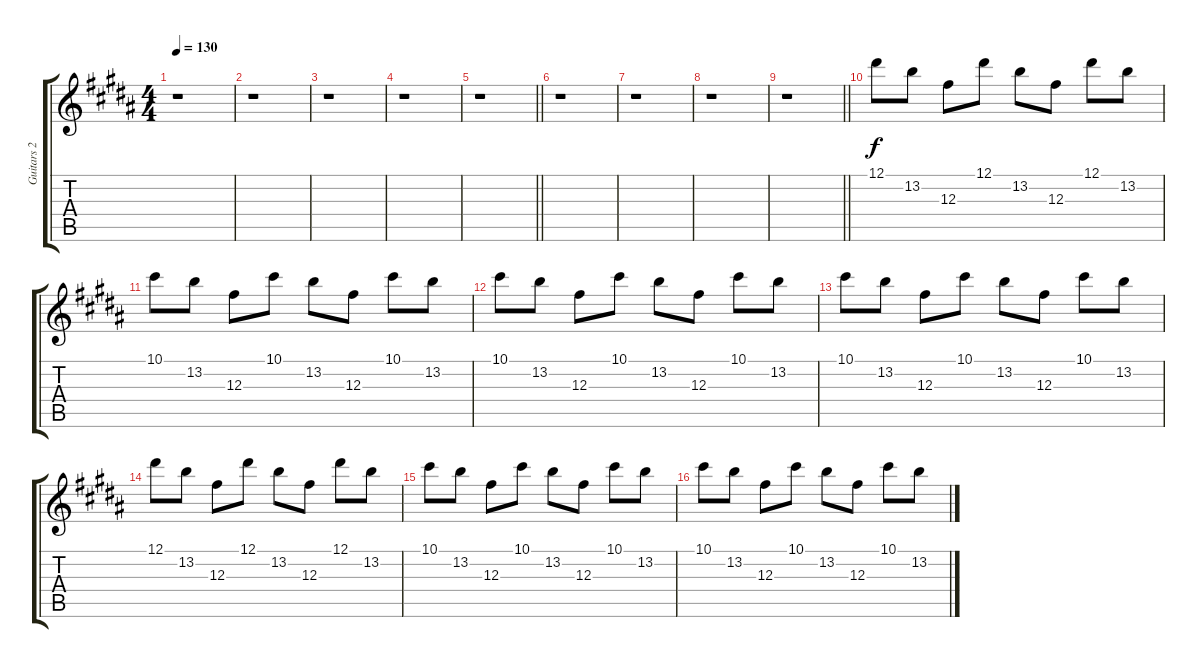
\track ("Guitars 2" "Guitars 2") {instrument electricguitarclean}
\staff {score tabs}
\tuning (Eb4 Bb3 Gb3 Db3 Ab2 Eb2) {hide}
\ts (4 4)
\tempo 130
\clef g2
\ks b
r.1{dy f} |
r.1 |
r.1 |
r.1 |
\barLineRight lightlight
r.1 |
r.1 |
r.1 |
r.1 |
\barLineRight lightlight
r.1 |
12.1.8 13.2.8 12.3.8 12.1.8 13.2.8 12.3.8 12.1.8 13.2.8 |
10.1.8 13.2.8 12.3.8 10.1.8 13.2.8 12.3.8 10.1.8 13.2.8 |
10.1.8 13.2.8 12.3.8 10.1.8 13.2.8 12.3.8 10.1.8 13.2.8 |
10.1.8 13.2.8 12.3.8 10.1.8 13.2.8 12.3.8 10.1.8 13.2.8 |
12.1.8 13.2.8 12.3.8 12.1.8 13.2.8 12.3.8 12.1.8 13.2.8 |
10.1.8 13.2.8 12.3.8 10.1.8 13.2.8 12.3.8 10.1.8 13.2.8 |
10.1.8 13.2.8 12.3.8 10.1.8 13.2.8 12.3.8 10.1.8 13.2.8
